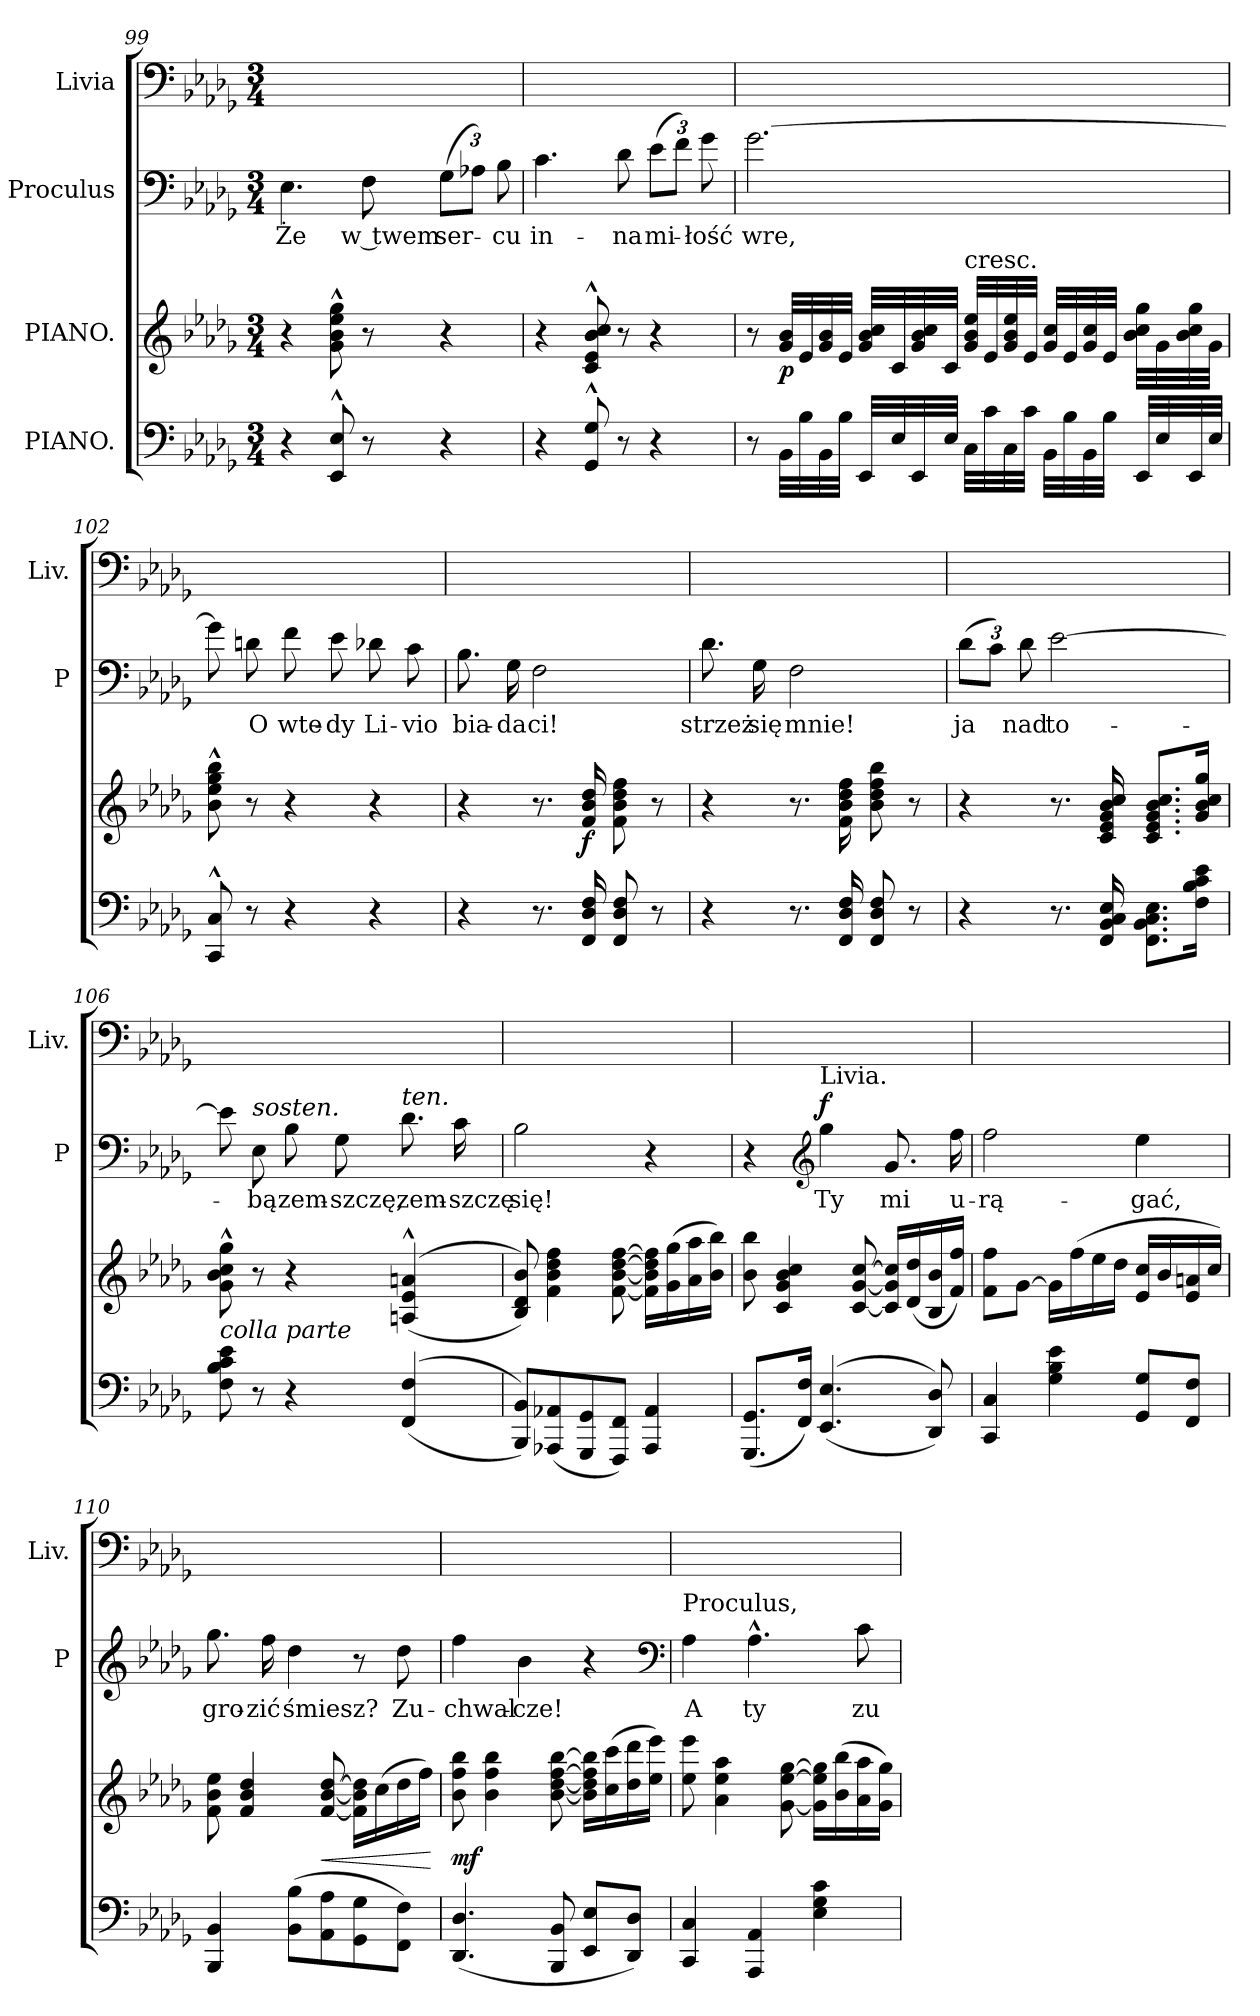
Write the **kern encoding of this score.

**kern	**kern	**dynam	**kern	**text	**dynam	**kern
*part4	*part3	*part3	*part2	*part2	*part2	*part1
*staff4	*staff3	*staff3	*staff2	*staff2	*staff2	*staff1
*I"PIANO.	*I"PIANO.	*	*I"Proculus	*	*	*I"Livia
*	*	*	*I'P	*	*	*I'Liv.
*clefF4	*clefG2	*	*clefF4	*	*	*clefF4
*k[b-e-a-d-g-]	*k[b-e-a-d-g-]	*	*k[b-e-a-d-g-]	*	*	*k[b-e-a-d-g-]
*M3/4	*M3/4	*	*M3/4	*	*	*M3/4
=99	=99	=99	=99	=99	=99	=99
4r	4r	.	4.E-\	Że	.	2.ryy
8EE-^^/ 8E-^^/	8g-^^\ 8b-^^\ 8ee-^^\ 8gg-^^\	.	.	.	.	.
8r	8r	.	8F\	w twem	.	.
*	*	*	*Xbrackettup	*	*	*
4r	4r	.	(12G-\L	ser-	.	.
.	.	.	12A-X\J)	.	.	.
.	.	.	12B-\	-cu	.	.
=100	=100	=100	=100	=100	=100	=100
4r	4r	.	4.c\	in-	.	2.ryy
8GG-^^/ 8G-^^/	8c^^/ 8e-^^/ 8b-^^/ 8cc^^/	.	.	.	.	.
8r	8r	.	8d-\	-na	.	.
4r	4r	.	(12e-\L	mi-	.	.
.	.	.	12f\J)	.	.	.
.	.	.	12g-\	-łość	.	.
=101	=101	=101	=101	=101	=101	=101
8r	8r	.	[2.g-\	wre,	.	2.ryy
32BB-\LLL	32g-/ 32b-/LLL	p	.	.	.	.
32B-\	32e-/	.	.	.	.	.
32BB-\	32g-/ 32b-/	.	.	.	.	.
32B-\JJJ	32e-/JJJ	.	.	.	.	.
32EE-/LLL	32g-/ 32b-/ 32cc/LLL	.	.	.	.	.
32E-/	32c/	.	.	.	.	.
32EE-/	32g-/ 32b-/ 32cc/	.	.	.	.	.
32E-/JJJ	32c/JJJ	.	.	.	.	.
!	!LO:TX:t=cresc.	!	!	!	!	!
32C\LLL	32g-/ 32b-/ 32ee-/LLL	.	.	.	.	.
32c\	32e-/	.	.	.	.	.
32C\	32g-/ 32b-/ 32ee-/	.	.	.	.	.
32c\JJJ	32e-/JJJ	.	.	.	.	.
32BB-\LLL	32g-/ 32cc/LLL	.	.	.	.	.
32B-\	32e-/	.	.	.	.	.
32BB-\	32g-/ 32cc/	.	.	.	.	.
32B-\JJJ	32e-/JJJ	.	.	.	.	.
32EE-/LLL	32b-\ 32cc\ 32gg-\LLL	.	.	.	.	.
32E-/	32g-\	.	.	.	.	.
32EE-/	32b-\ 32cc\ 32gg-\	.	.	.	.	.
32E-/JJJ	32g-\JJJ	.	.	.	.	.
=102	=102	=102	=102	=102	=102	=102
8CC^^/ 8C^^/	8b-^^\ 8ee-^^\ 8gg-^^\ 8bb-^^\	.	8g-\]	.	.	2.ryy
8r	8r	.	8dn\	O	.	.
4r	4r	.	8f\	wte-	.	.
.	.	.	8e-\	-dy	.	.
4r	4r	.	8d-X\	Li-	.	.
.	.	.	8c\	-vio	.	.
=103	=103	=103	=103	=103	=103	=103
4r	4r	.	8.B-\	bia-	.	2.ryy
.	.	.	16G-\	-da	.	.
8.r	8.r	.	2F\	ci!	.	.
16FF/ 16D-/ 16F/	16f/ 16b-/ 16dd-/	f	.	.	.	.
8FF/ 8D-/ 8F/	8f\ 8b-\ 8dd-\ 8ff\	.	.	.	.	.
8r	8r	.	.	.	.	.
=104	=104	=104	=104	=104	=104	=104
4r	4r	.	8.d-\	strzeż	.	2.ryy
.	.	.	16G-\	się	.	.
8.r	8.r	.	2F\	mnie!	.	.
16FF/ 16D-/ 16F/	16f\ 16b-\ 16dd-\ 16ff\	.	.	.	.	.
8FF/ 8D-/ 8F/	8b-\ 8dd-\ 8ff\ 8bb-\	.	.	.	.	.
8r	8r	.	.	.	.	.
=105	=105	=105	=105	=105	=105	=105
4r	4r	.	(12d-\L	ja	.	2.ryy
.	.	.	12c\J)	.	.	.
.	.	.	12d-\	nad	.	.
8.r	8.r	.	[2e-\	to-	.	.
16FF/ 16BB-/ 16C/ 16E-/	16c/ 16e-/ 16g-/ 16b-/ 16cc/	.	.	.	.	.
8.FF\ 8.BB-\ 8.C\ 8.E-\L	8.c/ 8.e-/ 8.g-/ 8.b-/ 8.cc/L	.	.	.	.	.
16F\ 16B-\ 16c\ 16e-\Jk	16g-/ 16b-/ 16cc/ 16gg-/Jk	.	.	.	.	.
=106	=106	=106	=106	=106	=106	=106
!	!LO:TX:b:i:t=colla parte	!	!	!	!	!
8F\ 8B-\ 8c\ 8e-\	8g-^^\ 8b-^^\ 8cc^^\ 8gg-^^\	.	8e-\]	.	.	2.ryy
!	!	!	!LO:TX:a:i:t=sosten.	!	!	!
8r	8r	.	8E-\	-bą	.	.
4r	4r	.	8B-\	zem-	.	.
.	.	.	8G-\	-szczę,	.	.
!	!	!	!LO:TX:a:i:t=ten.	!	!	!
(<(>4FF/ 4F/	(<(>4An^^/ 4e-^^/ 4an^^/	.	8.d-\	zem-	.	.
.	.	.	16c\	-szczę	.	.
=107	=107	=107	=107	=107	=107	=107
8BBB-/ 8BB-/L))	8B-/ 8d-/ 8b-/))	.	2B-\	się!	.	2.ryy
(8AAA-X/ 8AA-X/	4f\ 4b-\ 4dd-\ 4ff\	.	.	.	.	.
8GGG-/ 8GG-/	.	.	.	.	.	.
8FFF/ 8FF/J)	[8f\ [8b-\ [8dd-\ [8ff\	.	.	.	.	.
4AAA-/ 4AA-/	16f]\ 16b-]\ 16dd-]\ 16ff]\LL	.	4r	.	.	.
.	(16g-\ 16gg-\	.	.	.	.	.
.	16a-\ 16aa-\	.	.	.	.	.
.	16b-\ 16bb-\JJ)	.	.	.	.	.
=108	=108	=108	=108	=108	=108	=108
(8.GGG-/ 8.GG-/L	8b-\ 8bb-\	.	4r	.	.	2.ryy
.	4c/ 4g-/ 4b-/ 4cc/	.	.	.	.	.
16FF/ 16F/Jk)	.	.	.	.	.	.
*	*	*	*clefG2	*	*	*
!	!	!	!LO:TX:a:t=Livia.	!	!	!
!	!	!	!	!	!LO:DY:a	!
(<(>4.EE-/ 4.E-/	.	.	4gg-\	Ty	f	.
.	[8c/ [8g-/ [8cc/	.	.	.	.	.
.	16c]/ 16g-]/ 16cc]/LL	.	8.g-/	mi	.	.
.	(16d-/ 16dd-/	.	.	.	.	.
8DD-/ 8D-/))	16B-/ 16b-/	.	.	.	.	.
.	16f/ 16ff/JJ)	.	16ff\	u-	.	.
=109	=109	=109	=109	=109	=109	=109
4CC/ 4C/	8f\ 8ff\L	.	2ff\	-rą-	.	2.ryy
.	[8g-\J	.	.	.	.	.
4G-\ 4B-\ 4e-\	16g-\LL]	.	.	.	.	.
.	(16ff\	.	.	.	.	.
.	16ee-\	.	.	.	.	.
.	16dd-\JJ	.	.	.	.	.
8GG-/ 8G-/L	16e-/ 16cc/LL	.	4ee-\	-gać,	.	.
.	16b-/	.	.	.	.	.
8FF/ 8F/J	16e-/ 16an/	.	.	.	.	.
.	16cc/JJ)	.	.	.	.	.
=110	=110	=110	=110	=110	=110	=110
4BBB-/ 4BB-/	8f\ 8b-\ 8ee-\	.	8.gg-\	gro-	.	2.ryy
.	4f/ 4b-/ 4dd-/	.	.	.	.	.
.	.	.	16ff\	-zić	.	.
(8BB-\ 8B-\L	.	.	4dd-\	śmiesz?	.	.
!	!	!LO:HP:b	!	!	!	!
8AA-\ 8A-\	[8f/ [8b-/ [8dd-/	<	.	.	.	.
8GG-\ 8G-\	16f]\ 16b-]\ 16dd-]\LL	.	8r	.	.	.
.	(16cc\	.	.	.	.	.
8FF\ 8F\J)	16dd-\	.	8dd-\	Zu-	.	.
.	16ff\JJ)	.	.	.	.	.
.	.	[	.	.	.	.
=111	=111	=111	=111	=111	=111	=111
(4.DD-/ 4.D-/	8b-\ 8ff\ 8bb-\	mf	4ff\	-chwal-	.	2.ryy
.	4b-\ 4ff\ 4bb-\	.	.	.	.	.
.	.	.	4b-\	-cze!	.	.
8BBB-/ 8BB-/	[8b-\ [8dd-\ [8ff\ [8bb-\	.	.	.	.	.
8EE-/ 8E-/L	16b-]\ 16dd-]\ 16ff]\ 16bb-]\LL	.	4r	.	.	.
.	(16cc\ 16ccc\	.	.	.	.	.
8DD-/ 8D-/J)	16dd-\ 16ddd-\	.	.	.	.	.
.	16ee-\ 16eee-\JJ)	.	.	.	.	.
*	*	*	*clefF4	*	*	*
=112	=112	=112	=112	=112	=112	=112
!	!	!	!LO:TX:a:t=Proculus,	!	!	!
4CC/ 4C/	8ee-\ 8eee-\	.	4A-\	A	.	2.ryy
.	4a-\ 4ee-\ 4aa-\	.	.	.	.	.
4AAA-/ 4AA-/	.	.	4.A-^^\	ty	.	.
.	[8g-\ [8ee-\ [8gg-\	.	.	.	.	.
4E-\ 4G-\ 4c\	16g-]\ 16ee-]\ 16gg-]\LL	.	.	.	.	.
.	(16b-\ 16bb-\	.	.	.	.	.
.	16a-\ 16aa-\	.	8c\	zu-	.	.
.	16g-\ 16gg-\JJ)	.	.	.	.	.
=	=	=	=	=	=	=
*-	*-	*-	*-	*-	*-	*-
